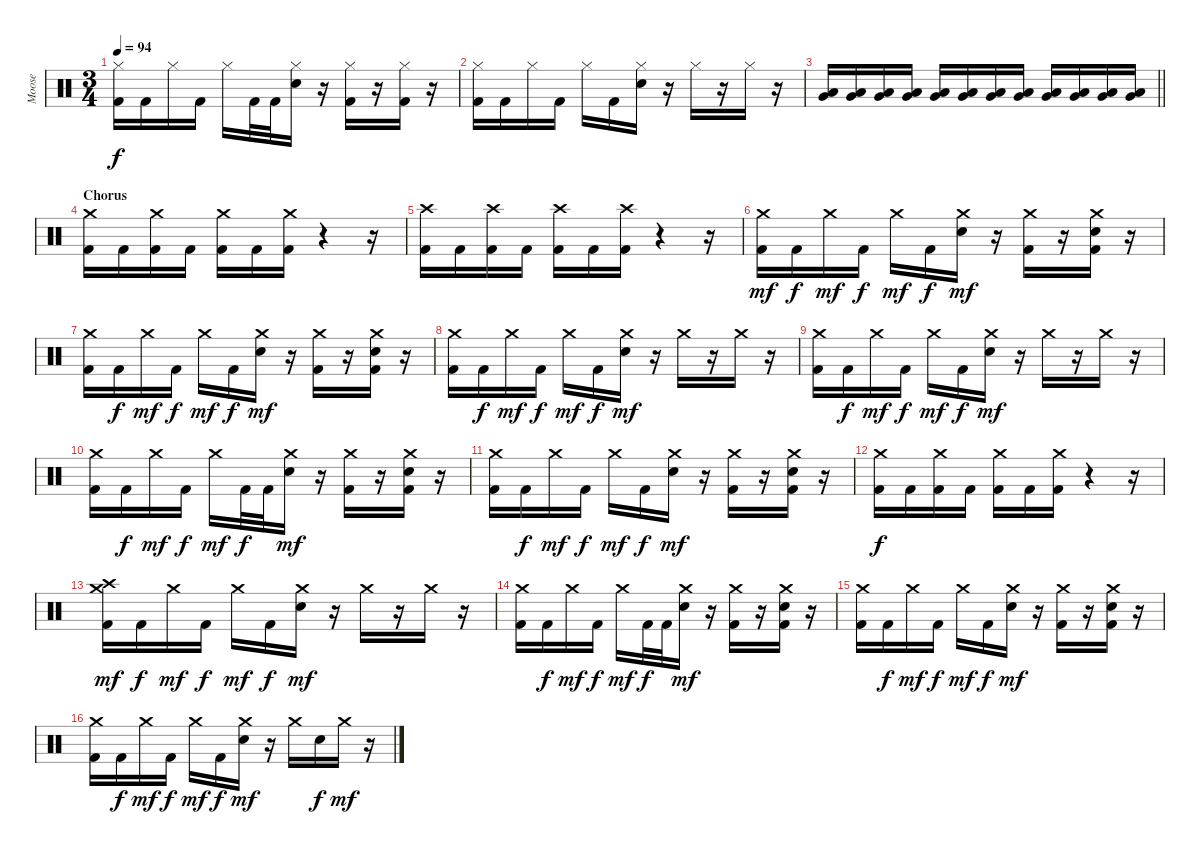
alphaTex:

\track ("Moose" "Moose") {instrument percussion}
\staff {score}
\articulation defaults
\ts (3 4)
\tempo 94
\clef neutral
\ks c
("Kick (hit) 2" "Hi-Hat (closed)").16{dy f} "Kick (hit) 2".16 "Hi-Hat (closed)".16 "Kick (hit) 2".16 "Hi-Hat (closed)".16 "Kick (hit) 2".32 "Kick (hit) 2".32 ("Snare (hit) 2" "Hi-Hat (closed)").16 r.16 ("Kick (hit) 2" "Hi-Hat (closed)").16 r.16 ("Kick (hit) 2" "Hi-Hat (closed)").16 r.16 |
("Kick (hit) 2" "Hi-Hat (closed)").16 "Kick (hit) 2".16 "Hi-Hat (closed)".16 "Kick (hit) 2".16 "Hi-Hat (closed)".16 "Kick (hit) 2".16 ("Snare (hit) 2" "Hi-Hat (closed)").16 r.16 "Hi-Hat (closed)".16 r.16 "Hi-Hat (closed)".16 r.16 |
\barLineRight lightlight
("Low Tom (hit)" "Very Low Tom (hit)").16 ("Low Tom (hit)" "Very Low Tom (hit)").16 ("Low Tom (hit)" "Very Low Tom (hit)").16 ("Low Tom (hit)" "Very Low Tom (hit)").16 ("Low Tom (hit)" "Very Low Tom (hit)").16 ("Low Tom (hit)" "Very Low Tom (hit)").16 ("Low Tom (hit)" "Very Low Tom (hit)").16 ("Low Tom (hit)" "Very Low Tom (hit)").16 ("Low Tom (hit)" "Very Low Tom (hit)").16 ("Low Tom (hit)" "Very Low Tom (hit)").16 ("Low Tom (hit)" "Very Low Tom (hit)").16 ("Low Tom (hit)" "Very Low Tom (hit)").16 |
\section ("" "Chorus")
("Kick (hit) 2" "Crash medium (hit)").16 "Kick (hit) 2".16 ("Kick (hit) 2" "Crash medium (hit)").16 "Kick (hit) 2".16 ("Kick (hit) 2" "Crash medium (hit)").16 "Kick (hit) 2".16 ("Kick (hit) 2" "Crash medium (hit)").16 r.4 r.16 |
("Kick (hit) 2" "Crash high (hit)").16 "Kick (hit) 2".16 ("Kick (hit) 2" "Crash high (hit)").16 "Kick (hit) 2".16 ("Kick (hit) 2" "Crash high (hit)").16 "Kick (hit) 2".16 ("Kick (hit) 2" "Crash high (hit)").16 r.4 r.16 |
("Kick (hit) 2" "Crash medium (hit)").16{dy mf} "Kick (hit) 2".16{dy f} "Crash medium (hit)".16{dy mf} "Kick (hit) 2".16{dy f} "Crash medium (hit)".16{dy mf} "Kick (hit) 2".16{dy f} ("Snare (hit) 2" "Crash medium (hit)").16{dy mf} r.16 ("Kick (hit) 2" "Crash medium (hit)").16 r.16 ("Kick (hit) 2" "Snare (hit) 2" "Crash medium (hit)").16 r.16 |
("Kick (hit) 2" "Crash medium (hit)").16 "Kick (hit) 2".16{dy f} "Crash medium (hit)".16{dy mf} "Kick (hit) 2".16{dy f} "Crash medium (hit)".16{dy mf} "Kick (hit) 2".16{dy f} ("Snare (hit) 2" "Crash medium (hit)").16{dy mf} r.16 ("Kick (hit) 2" "Crash medium (hit)").16 r.16 ("Kick (hit) 2" "Snare (hit) 2" "Crash medium (hit)").16 r.16 |
("Kick (hit) 2" "Crash medium (hit)").16 "Kick (hit) 2".16{dy f} "Crash medium (hit)".16{dy mf} "Kick (hit) 2".16{dy f} "Crash medium (hit)".16{dy mf} "Kick (hit) 2".16{dy f} ("Snare (hit) 2" "Crash medium (hit)").16{dy mf} r.16 "Crash medium (hit)".16 r.16 "Crash medium (hit)".16 r.16 |
("Kick (hit) 2" "Crash medium (hit)").16 "Kick (hit) 2".16{dy f} "Crash medium (hit)".16{dy mf} "Kick (hit) 2".16{dy f} "Crash medium (hit)".16{dy mf} "Kick (hit) 2".16{dy f} ("Snare (hit) 2" "Crash medium (hit)").16{dy mf} r.16 "Crash medium (hit)".16 r.16 "Crash medium (hit)".16 r.16 |
("Kick (hit) 2" "Crash medium (hit)").16 "Kick (hit) 2".16{dy f} "Crash medium (hit)".16{dy mf} "Kick (hit) 2".16{dy f} "Crash medium (hit)".16{dy mf} "Kick (hit) 2".32{dy f} "Kick (hit) 2".32 ("Snare (hit) 2" "Crash medium (hit)").16{dy mf} r.16 ("Kick (hit) 2" "Crash medium (hit)").16 r.16 ("Kick (hit) 2" "Snare (hit) 2" "Crash medium (hit)").16 r.16 |
("Kick (hit) 2" "Crash medium (hit)").16 "Kick (hit) 2".16{dy f} "Crash medium (hit)".16{dy mf} "Kick (hit) 2".16{dy f} "Crash medium (hit)".16{dy mf} "Kick (hit) 2".16{dy f} ("Snare (hit) 2" "Crash medium (hit)").16{dy mf} r.16 ("Kick (hit) 2" "Crash medium (hit)").16 r.16 ("Kick (hit) 2" "Snare (hit) 2" "Crash medium (hit)").16 r.16 |
("Kick (hit) 2" "Crash medium (hit)").16{dy f} "Kick (hit) 2".16 ("Kick (hit) 2" "Crash medium (hit)").16 "Kick (hit) 2".16 ("Kick (hit) 2" "Crash medium (hit)").16 "Kick (hit) 2".16 ("Kick (hit) 2" "Crash medium (hit)").16 r.4 r.16 |
("Kick (hit) 2" "Crash medium (hit)" "Crash high (hit)").16{dy mf} "Kick (hit) 2".16{dy f} "Crash medium (hit)".16{dy mf} "Kick (hit) 2".16{dy f} "Crash medium (hit)".16{dy mf} "Kick (hit) 2".16{dy f} ("Snare (hit) 2" "Crash medium (hit)").16{dy mf} r.16 "Crash medium (hit)".16 r.16 "Crash medium (hit)".16 r.16 |
("Kick (hit) 2" "Crash medium (hit)").16 "Kick (hit) 2".16{dy f} "Crash medium (hit)".16{dy mf} "Kick (hit) 2".16{dy f} "Crash medium (hit)".16{dy mf} "Kick (hit) 2".32{dy f} "Kick (hit) 2".32 ("Snare (hit) 2" "Crash medium (hit)").16{dy mf} r.16 ("Kick (hit) 2" "Crash medium (hit)").16 r.16 ("Kick (hit) 2" "Snare (hit) 2" "Crash medium (hit)").16 r.16 |
("Kick (hit) 2" "Crash medium (hit)").16 "Kick (hit) 2".16{dy f} "Crash medium (hit)".16{dy mf} "Kick (hit) 2".16{dy f} "Crash medium (hit)".16{dy mf} "Kick (hit) 2".16{dy f} ("Snare (hit) 2" "Crash medium (hit)").16{dy mf} r.16 ("Kick (hit) 2" "Crash medium (hit)").16 r.16 ("Kick (hit) 2" "Snare (hit) 2" "Crash medium (hit)").16 r.16 |
("Kick (hit) 2" "Crash medium (hit)").16 "Kick (hit) 2".16{dy f} "Crash medium (hit)".16{dy mf} "Kick (hit) 2".16{dy f} "Crash medium (hit)".16{dy mf} "Kick (hit) 2".16{dy f} ("Snare (hit) 2" "Crash medium (hit)").16{dy mf} r.16 "Crash medium (hit)".16 "Snare (hit) 2".16{dy f} "Crash medium (hit)".16{dy mf} r.16
